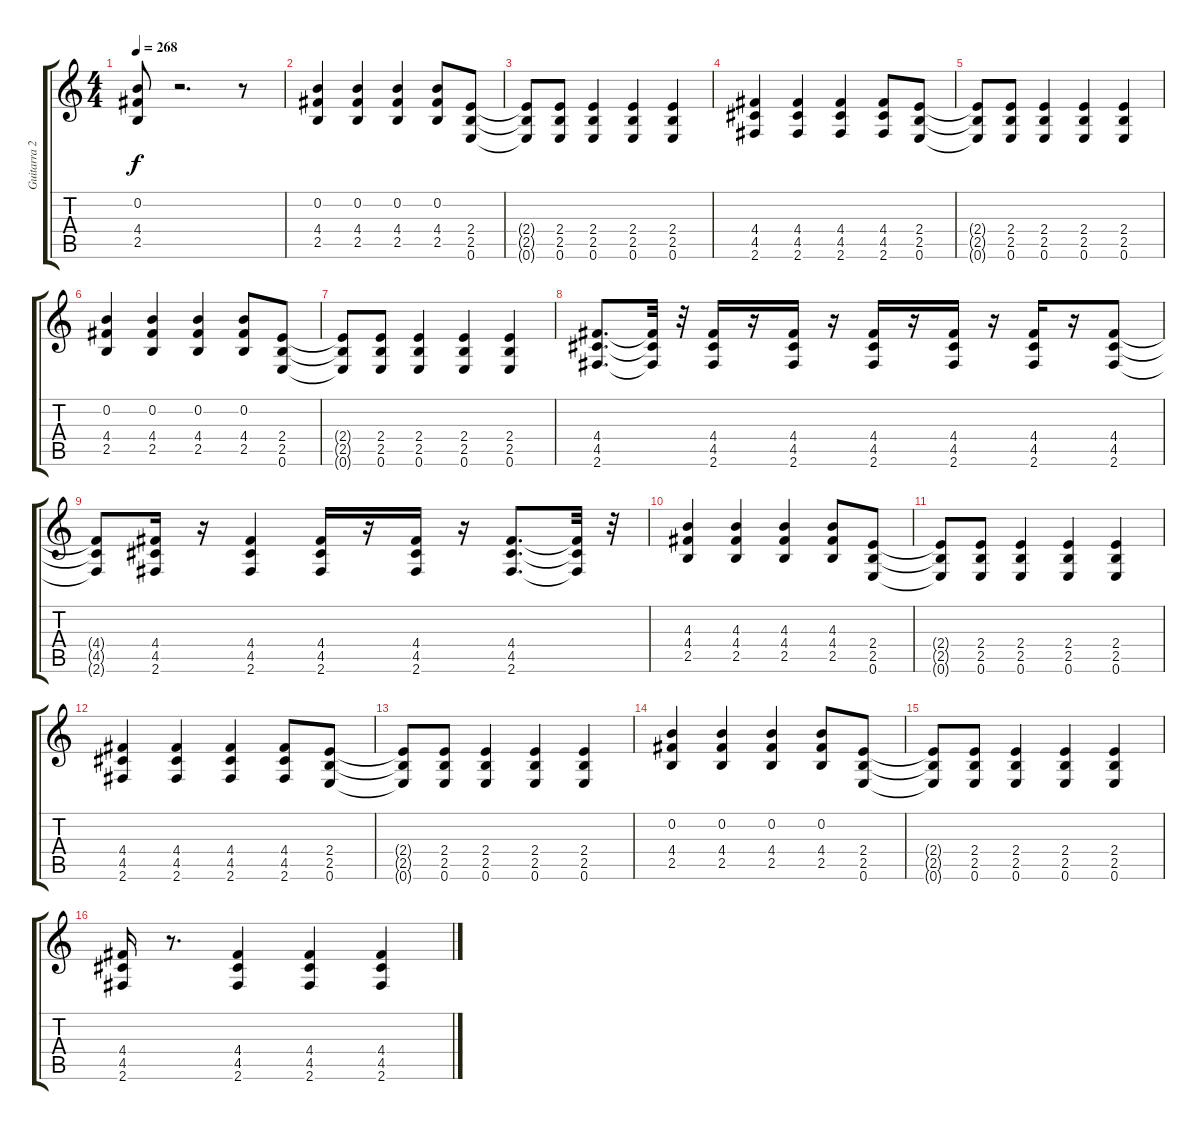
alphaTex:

\track ("Guitarra 2" "Guitarra 2") {instrument overdrivenguitar}
\staff {score tabs}
\tuning (E4 B3 G3 D3 A2 E2) {hide}
\ts (4 4)
\tempo 268
\clef g2
\ks c
(0.2 4.4 2.5).8{dy f} r.2{d} r.8 |
(0.2 4.4 2.5).4 (0.2 4.4 2.5).4 (0.2 4.4 2.5).4 (0.2 4.4 2.5).8 (2.4 2.5 0.6).8 |
(2.4{t} 2.5{t} 0.6{t}).8 (2.4 2.5 0.6).8 (2.4 2.5 0.6).4 (2.4 2.5 0.6).4 (2.4 2.5 0.6).4 |
(4.4 4.5 2.6).4 (4.4 4.5 2.6).4 (4.4 4.5 2.6).4 (4.4 4.5 2.6).8 (2.4 2.5 0.6).8 |
(2.4{t} 2.5{t} 0.6{t}).8 (2.4 2.5 0.6).8 (2.4 2.5 0.6).4 (2.4 2.5 0.6).4 (2.4 2.5 0.6).4 |
(0.2 4.4 2.5).4 (0.2 4.4 2.5).4 (0.2 4.4 2.5).4 (0.2 4.4 2.5).8 (2.4 2.5 0.6).8 |
(2.4{t} 2.5{t} 0.6{t}).8 (2.4 2.5 0.6).8 (2.4 2.5 0.6).4 (2.4 2.5 0.6).4 (2.4 2.5 0.6).4 |
(4.4 4.5 2.6).8{d} (4.4{t} 4.5{t} 2.6{t}).32 r.32 (4.4 4.5 2.6).16 r.16 (4.4 4.5 2.6).16 r.16 (4.4 4.5 2.6).16 r.16 (4.4 4.5 2.6).16 r.16 (4.4 4.5 2.6).16 r.16 (4.4 4.5 2.6).8 |
(4.4{t} 4.5{t} 2.6{t}).8 (4.4 4.5 2.6).16 r.16 (4.4 4.5 2.6).4 (4.4 4.5 2.6).16 r.16 (4.4 4.5 2.6).16 r.16 (4.4 4.5 2.6).8{d} (4.4{t} 4.5{t} 2.6{t}).32 r.32 |
(4.3 4.4 2.5).4 (4.3 4.4 2.5).4 (4.3 4.4 2.5).4 (4.3 4.4 2.5).8 (2.4 2.5 0.6).8 |
(2.4{t} 2.5{t} 0.6{t}).8 (2.4 2.5 0.6).8 (2.4 2.5 0.6).4 (2.4 2.5 0.6).4 (2.4 2.5 0.6).4 |
(4.4 4.5 2.6).4 (4.4 4.5 2.6).4 (4.4 4.5 2.6).4 (4.4 4.5 2.6).8 (2.4 2.5 0.6).8 |
(2.4{t} 2.5{t} 0.6{t}).8 (2.4 2.5 0.6).8 (2.4 2.5 0.6).4 (2.4 2.5 0.6).4 (2.4 2.5 0.6).4 |
(0.2 4.4 2.5).4 (0.2 4.4 2.5).4 (0.2 4.4 2.5).4 (0.2 4.4 2.5).8 (2.4 2.5 0.6).8 |
(2.4{t} 2.5{t} 0.6{t}).8 (2.4 2.5 0.6).8 (2.4 2.5 0.6).4 (2.4 2.5 0.6).4 (2.4 2.5 0.6).4 |
(4.4 4.5 2.6).16 r.8{d} (4.4 4.5 2.6).4 (4.4 4.5 2.6).4 (4.4 4.5 2.6).4
